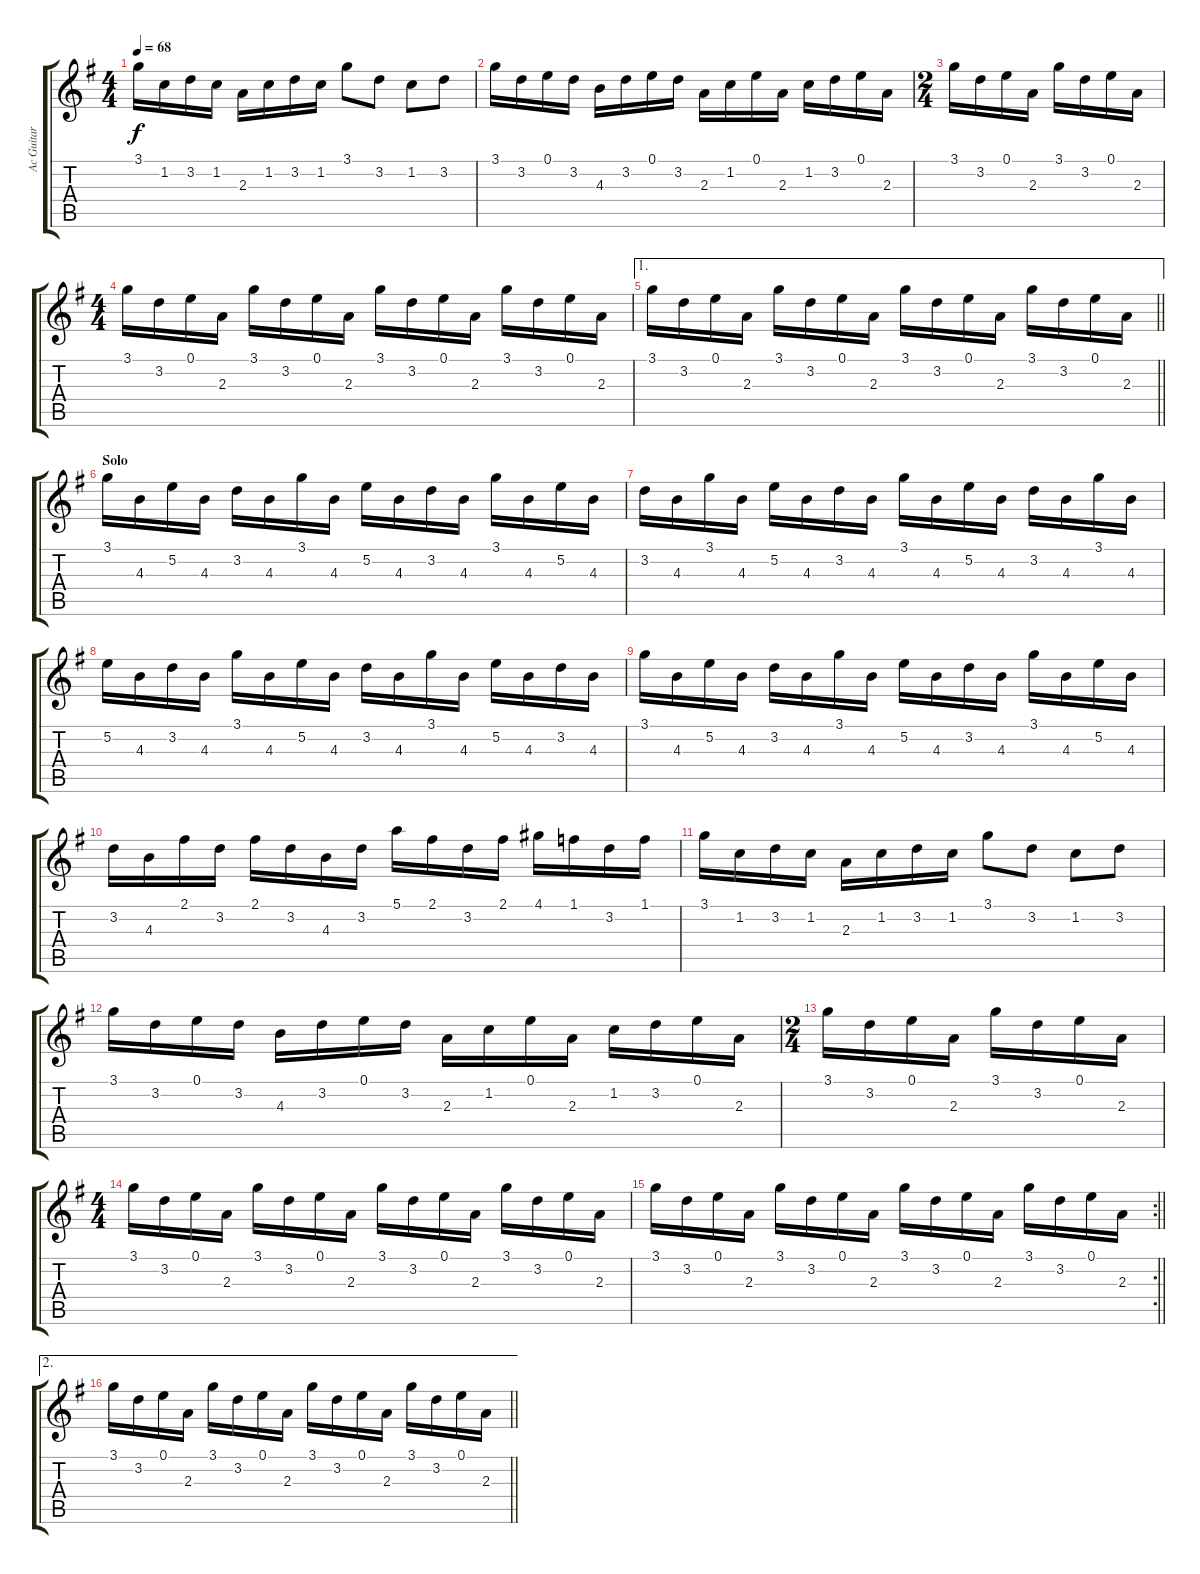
\track ("Ac Guitar" "Ac Guitar") {instrument acousticguitarnylon}
\staff {score tabs}
\tuning (E4 B3 G3 D3 A2 E2) {hide}
\ts (4 4)
\tempo 68
\clef g2
\ks g
3.1.16{dy f} 1.2.16 3.2.16 1.2.16 2.3.16 1.2.16 3.2.16 1.2.16 3.1.8 3.2.8 1.2.8 3.2.8 |
3.1.16 3.2.16 0.1.16 3.2.16 4.3.16 3.2.16 0.1.16 3.2.16 2.3.16 1.2.16 0.1.16 2.3.16 1.2.16 3.2.16 0.1.16 2.3.16 |
\ts (2 4)
3.1.16 3.2.16 0.1.16 2.3.16 3.1.16 3.2.16 0.1.16 2.3.16 |
\ts (4 4)
3.1.16 3.2.16 0.1.16 2.3.16 3.1.16 3.2.16 0.1.16 2.3.16 3.1.16 3.2.16 0.1.16 2.3.16 3.1.16 3.2.16 0.1.16 2.3.16 |
\ae 1
\barLineRight lightlight
3.1.16 3.2.16 0.1.16 2.3.16 3.1.16 3.2.16 0.1.16 2.3.16 3.1.16 3.2.16 0.1.16 2.3.16 3.1.16 3.2.16 0.1.16 2.3.16 |
\section ("" "Solo")
3.1.16 4.3.16 5.2.16 4.3.16 3.2.16 4.3.16 3.1.16 4.3.16 5.2.16 4.3.16 3.2.16 4.3.16 3.1.16 4.3.16 5.2.16 4.3.16 |
3.2.16 4.3.16 3.1.16 4.3.16 5.2.16 4.3.16 3.2.16 4.3.16 3.1.16 4.3.16 5.2.16 4.3.16 3.2.16 4.3.16 3.1.16 4.3.16 |
5.2.16 4.3.16 3.2.16 4.3.16 3.1.16 4.3.16 5.2.16 4.3.16 3.2.16 4.3.16 3.1.16 4.3.16 5.2.16 4.3.16 3.2.16 4.3.16 |
3.1.16 4.3.16 5.2.16 4.3.16 3.2.16 4.3.16 3.1.16 4.3.16 5.2.16 4.3.16 3.2.16 4.3.16 3.1.16 4.3.16 5.2.16 4.3.16 |
3.2.16 4.3.16 2.1.16 3.2.16 2.1.16 3.2.16 4.3.16 3.2.16 5.1.16 2.1.16 3.2.16 2.1.16 4.1.16 1.1.16 3.2.16 1.1.16 |
3.1.16 1.2.16 3.2.16 1.2.16 2.3.16 1.2.16 3.2.16 1.2.16 3.1.8 3.2.8 1.2.8 3.2.8 |
3.1.16 3.2.16 0.1.16 3.2.16 4.3.16 3.2.16 0.1.16 3.2.16 2.3.16 1.2.16 0.1.16 2.3.16 1.2.16 3.2.16 0.1.16 2.3.16 |
\ts (2 4)
3.1.16 3.2.16 0.1.16 2.3.16 3.1.16 3.2.16 0.1.16 2.3.16 |
\ts (4 4)
3.1.16 3.2.16 0.1.16 2.3.16 3.1.16 3.2.16 0.1.16 2.3.16 3.1.16 3.2.16 0.1.16 2.3.16 3.1.16 3.2.16 0.1.16 2.3.16 |
\rc 2
\barLineRight lightlight
3.1.16 3.2.16 0.1.16 2.3.16 3.1.16 3.2.16 0.1.16 2.3.16 3.1.16 3.2.16 0.1.16 2.3.16 3.1.16 3.2.16 0.1.16 2.3.16 |
\ae 2
\barLineRight lightlight
3.1.16 3.2.16 0.1.16 2.3.16 3.1.16 3.2.16 0.1.16 2.3.16 3.1.16 3.2.16 0.1.16 2.3.16 3.1.16 3.2.16 0.1.16 2.3.16
